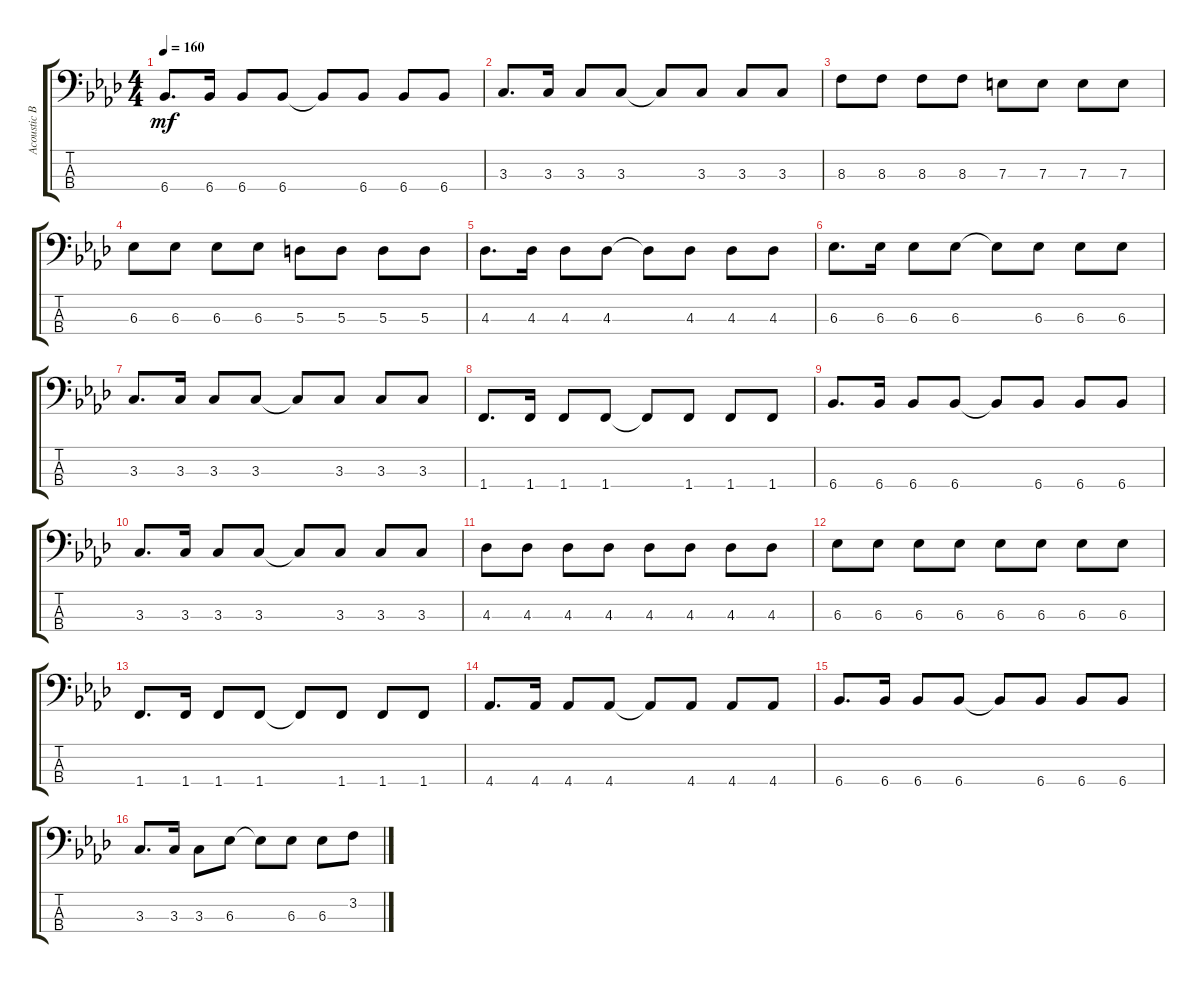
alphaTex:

\track ("Acoustic Bass" "Acoustic B") {instrument slapbass1}
\staff {score tabs}
\tuning (G2 D2 A1 E1) {hide}
\ts (4 4)
\tempo 160
\clef f4
\ks ab
6.4.8{d dy mf} 6.4.16 6.4.8 6.4.8 6.4{t}.8 6.4.8 6.4.8 6.4.8 |
3.3.8{d} 3.3.16 3.3.8 3.3.8 3.3{t}.8 3.3.8 3.3.8 3.3.8 |
8.3.8 8.3.8 8.3.8 8.3.8 7.3.8 7.3.8 7.3.8 7.3.8 |
6.3.8 6.3.8 6.3.8 6.3.8 5.3.8 5.3.8 5.3.8 5.3.8 |
4.3.8{d} 4.3.16 4.3.8 4.3.8 4.3{t}.8 4.3.8 4.3.8 4.3.8 |
6.3.8{d} 6.3.16 6.3.8 6.3.8 6.3{t}.8 6.3.8 6.3.8 6.3.8 |
3.3.8{d} 3.3.16 3.3.8 3.3.8 3.3{t}.8 3.3.8 3.3.8 3.3.8 |
1.4.8{d} 1.4.16 1.4.8 1.4.8 1.4{t}.8 1.4.8 1.4.8 1.4.8 |
6.4.8{d} 6.4.16 6.4.8 6.4.8 6.4{t}.8 6.4.8 6.4.8 6.4.8 |
3.3.8{d} 3.3.16 3.3.8 3.3.8 3.3{t}.8 3.3.8 3.3.8 3.3.8 |
4.3.8 4.3.8 4.3.8 4.3.8 4.3.8 4.3.8 4.3.8 4.3.8 |
6.3.8 6.3.8 6.3.8 6.3.8 6.3.8 6.3.8 6.3.8 6.3.8 |
1.4.8{d} 1.4.16 1.4.8 1.4.8 1.4{t}.8 1.4.8 1.4.8 1.4.8 |
4.4.8{d} 4.4.16 4.4.8 4.4.8 4.4{t}.8 4.4.8 4.4.8 4.4.8 |
6.4.8{d} 6.4.16 6.4.8 6.4.8 6.4{t}.8 6.4.8 6.4.8 6.4.8 |
3.3.8{d} 3.3.16 3.3.8 6.3.8 6.3{t}.8 6.3.8 6.3.8 3.2.8
